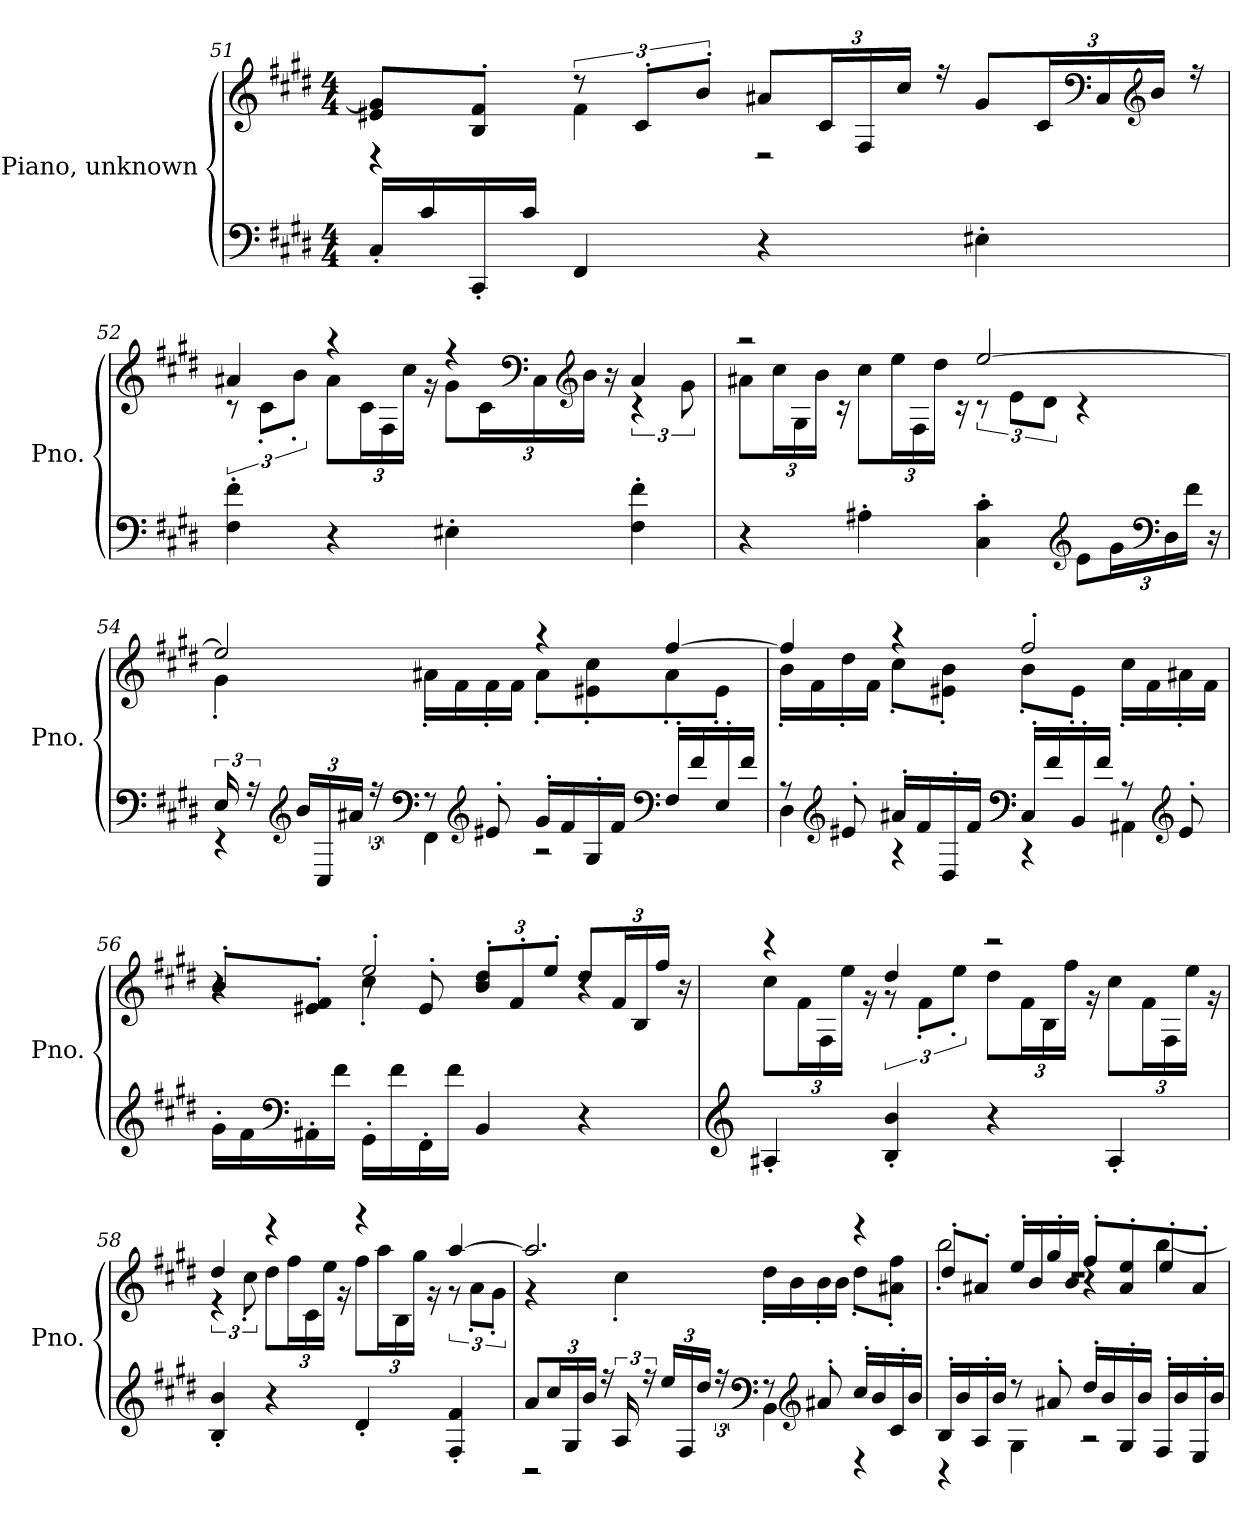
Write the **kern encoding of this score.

**kern	**kern
*part1	*part1
*staff2	*staff1
*I"Piano, unknown	*
*I'Pno.	*
!!LO:LB:g=z
*clefF4	*clefG2
*k[f#c#g#d#]	*k[f#c#g#d#]
*M4/4	*M4/4
=51	=51
*	*^
16C#'/LL	8e#X/ 8g#/]L	4r
16c#/	.	.
16CC#'/	8B/' 8f#/'J	.
16c#/JJ	.	.
4FF#/	12r	4f#\
.	12c#'/L	.
.	12b'/J	.
*	*Xbrackettup	*
4r	12a#X/L	2r
.	24c#/L	.
*	*brackettup	*
.	24F#/	.
.	24cc#/JJ	.
.	24r	.
*	*Xbrackettup	*
4E#X'\	12g#/L	.
.	24c#/L	.
*	*clefF4	*
*	*brackettup	*
.	24C#/	.
*	*clefG2	*
.	24b/JJ	.
.	24r	.
=52	=52	=52
4F#\' 4f#\'	4a#X/	12r
.	.	12c#'\L
.	.	12b'\J
*	*	*Xbrackettup
4r	4r	12a#\L
.	.	24c#\L
*	*	*brackettup
.	.	24F#\
.	.	24cc#\JJ
.	.	24r
*	*	*Xbrackettup
4E#X'\	4r	12g#\L
.	.	24c#\L
*	*clefF4	*
*	*	*brackettup
.	.	24C#\
*	*clefG2	*
.	.	24b\JJ
.	.	24r
4F#\' 4f#\'	4a#/	6r
.	.	12g#\
!!LO:LB:g=z	!!
=53	=53	=53
*	*	*Xbrackettup
4r	2r	12a#X\L
.	.	24cc#\L
*	*	*brackettup
.	.	24G#\
.	.	24b\JJ
.	.	24r
*	*	*Xbrackettup
4A#X'\	.	12cc#\L
.	.	24ee\L
*	*	*brackettup
.	.	24F#\
.	.	24dd#\JJ
.	.	24r
4C#\' 4c#\'	[2ee/	12r
.	.	12e\L
.	.	12d#\J
*clefG2	*	*
*Xbrackettup	*	*
12e\L	.	4r
24g#\L	.	.
*clefF4	*	*
*brackettup	*	*
24D#\	.	.
24f#\JJ	.	.
24r	.	.
!!LO:LB:g=z	!!
=54	=54	=54
*^	*	*
24E/	4r	2ee/]	4g#'\
24r	.	.	.
*clefG2	*	*	*
24b/LL	.	.	.
24C#/	.	.	.
24a#X/JJ	.	.	.
24r	.	.	.
*clefF4	*	*	*
8r	4FF#\	.	16a#X'\LL
.	.	.	16f#\
*clefG2	*	*	*
8e#X'/	.	.	16f#'\
.	.	.	16f#\JJ
16g#'/LL	2r	4r	8a#'\L
16f#/	.	.	.
16G#'/	.	.	8e#X\' 8cc#\'
16f#/JJ	.	.	.
*clefF4	*	*	*
16F#'/LL	.	[4ff#/	8a#'\
16f#/	.	.	.
16E'/	.	.	8e#'\J
16f#/JJ	.	.	.
!!LO:PB:g=z	!!
=55	=55	=55	=55
8r	4D#\	4ff#/]	16b'\LL
.	.	.	16f#\
*clefG2	*	*	*
8e#X'/	.	.	16dd#'\
.	.	.	16f#\JJ
16a#X'/LL	4r	4r	8cc#'\L
16f#/	.	.	.
16D#'/	.	.	8e#X\' 8b\'J
16f#/JJ	.	.	.
*clefF4	*	*	*
16C#'/LL	4r	2ff#'/	8b'\L
16f#/	.	.	.
16BB'/	.	.	8e#'\J
16f#/JJ	.	.	.
8r	4AA#X\	.	16cc#'\LL
.	.	.	16f#\
*clefG2	*	*	*
8e#'/	.	.	16a#X'\
.	.	.	16f#\JJ
*v	*v	*	*
=56	=56	=56
*	*	*^
16g#'\LL	4r	4r	8b'/L
16f#\	.	.	.
*clefF4	*	*	*
16AA#X'\	.	.	8e#X/' 8f#/'J
16f#\JJ	.	.	.
16GG#'\LL	2ee'/	4cc#'\	8r
16f#\	.	.	.
16FF#'\	.	.	8e#'/
16f#\JJ	.	.	.
*	*	*	*Xbrackettup
4BB/	.	2r	12b/' 12dd#/'L
.	.	.	12f#'/
.	.	.	12ee'/J
4r	4r	.	12dd#/L
.	.	.	24f#/L
*	*	*	*brackettup
.	.	.	24B/
.	.	.	24ff#/JJ
.	.	.	24r
*	*v	*v	*v
!!LO:LB:g=z
=57	=57
*clefG2	*
*	*^
*	*	*Xbrackettup
4A#X'/	4r	12cc#\L
.	.	24f#\L
*	*	*brackettup
.	.	24F#\
.	.	24ee\JJ
.	.	24r
4B/' 4b/'	4dd#/	12r
.	.	12f#'\L
.	.	12ee'\J
*	*	*Xbrackettup
4r	2r	12dd#\L
.	.	24f#\L
*	*	*brackettup
.	.	24B\
.	.	24ff#\JJ
.	.	24r
*	*	*Xbrackettup
4A#'/	.	12cc#\L
.	.	24f#\L
*	*	*brackettup
.	.	24F#\
.	.	24ee\JJ
.	.	24r
=58	=58	=58
4B/' 4b/'	4dd#/	6r
.	.	12cc#'\
*	*	*Xbrackettup
4r	4r	12dd#\L
.	.	24ff#\L
*	*	*brackettup
.	.	24c#\
.	.	24ee\JJ
.	.	24r
*	*	*Xbrackettup
4d#'/	4r	12ff#\L
.	.	24aa\L
*	*	*brackettup
.	.	24B\
.	.	24gg#\JJ
.	.	24r
4F#/' 4f#/'	[4aa/	12r
.	.	12a'\L
.	.	12g#'\J
!!LO:LB:g=z	!!
=59	=59	=59
*Xbrackettup	*	*
*^	*	*
12a/L	2r	2.aa/]	4r
24cc#/L	.	.	.
*brackettup	*	*	*
24G#/	.	.	.
24b/JJ	.	.	.
24r	.	.	.
24A/	.	.	4cc#'\
24r	.	.	.
24ee/LL	.	.	.
24F#/	.	.	.
24dd#/JJ	.	.	.
24r	.	.	.
*clefF4	*	*	*
8r	4BB\	.	16dd#'\LL
.	.	.	16b\
*clefG2	*	*	*
8a#X'/	.	.	16b'\
.	.	.	16b\JJ
16cc#'/LL	4r	4r	8dd#'\L
16b/	.	.	.
16c#'/	.	.	8a#X\' 8ff#\'J
16b/JJ	.	.	.
=60	=60	=60	=60
*	*	*	*^
16B'/LL	4r	1r	2bb'\	8dd#'/L
16b/	.	.	.	.
16A'/	.	.	.	8a#X'/J
16b/JJ	.	.	.	.
8r	4G#\	.	.	16ee'/LL
.	.	.	.	16b/
8a#X'/	.	.	.	16gg#'/
.	.	.	.	16b/JJ
16dd#'/LL	2r	.	4r	8ff#'/L
16b/	.	.	.	.
16G#'/	.	.	.	8a#/' 8ee/'
16b/JJ	.	.	.	.
16F#'/LL	.	.	[4bb\	8ee'/
16b/	.	.	.	.
16E'/	.	.	.	8a#'/J
16b/JJ	.	.	.	.
*v	*v	*	*	*
*	*v	*v	*v
=	=
*-	*-
